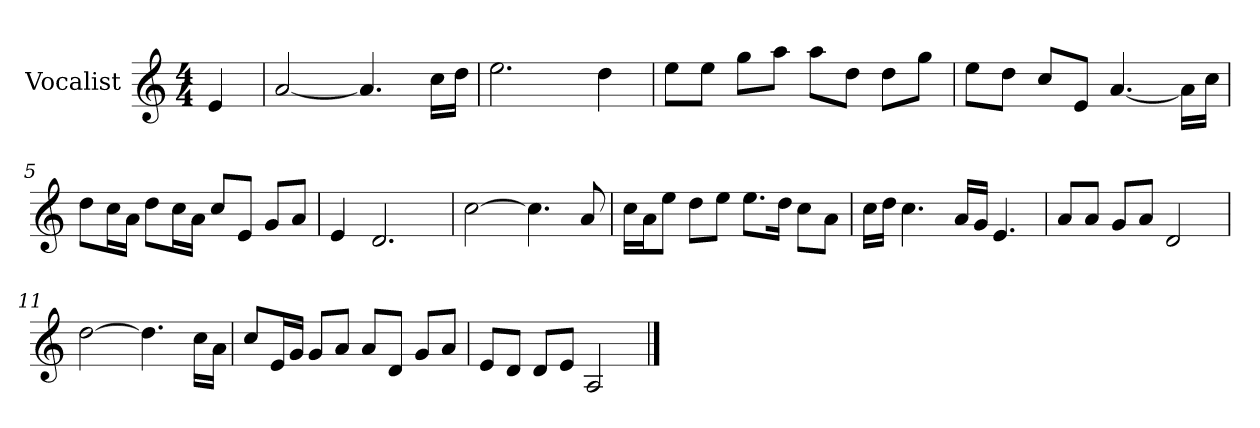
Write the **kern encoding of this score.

**kern
*part1
*staff1
*I"Vocalist
*k[]
*C:
*M4/4
=
4e
=1
[2a
4.a]
16ccLL
16ddJJ
=2
2.ee
4dd
=3
8eeL
8eeJ
8ggL
8aaJ
8aaL
8ddJ
8ddL
8ggJ
=4
8eeL
8ddJ
8ccL
8eJ
[4.a
16aLL]
16ccJJ
=5
8ddL
16ccL
16aJJ
8ddL
16ccL
16aJJ
8ccL
8eJ
8gL
8aJ
=6
4e
2.d
=7
[2cc
4.cc]
8a
=8
16ccLL
16aJ
8eeJ
8ddL
8eeJ
8.eeL
16ddJk
8ccL
8aJ
=9
16ccLL
16ddJJ
4.cc
16aLL
16gJJ
4.e
=10
8aL
8aJ
8gL
8aJ
2d
=11
[2dd
4.dd]
16ccLL
16aJJ
=12
8ccL
16eL
16gJJ
8gL
8aJ
8aL
8dJ
8gL
8aJ
=13
8eL
8dJ
8dL
8eJ
2A
==
*-
